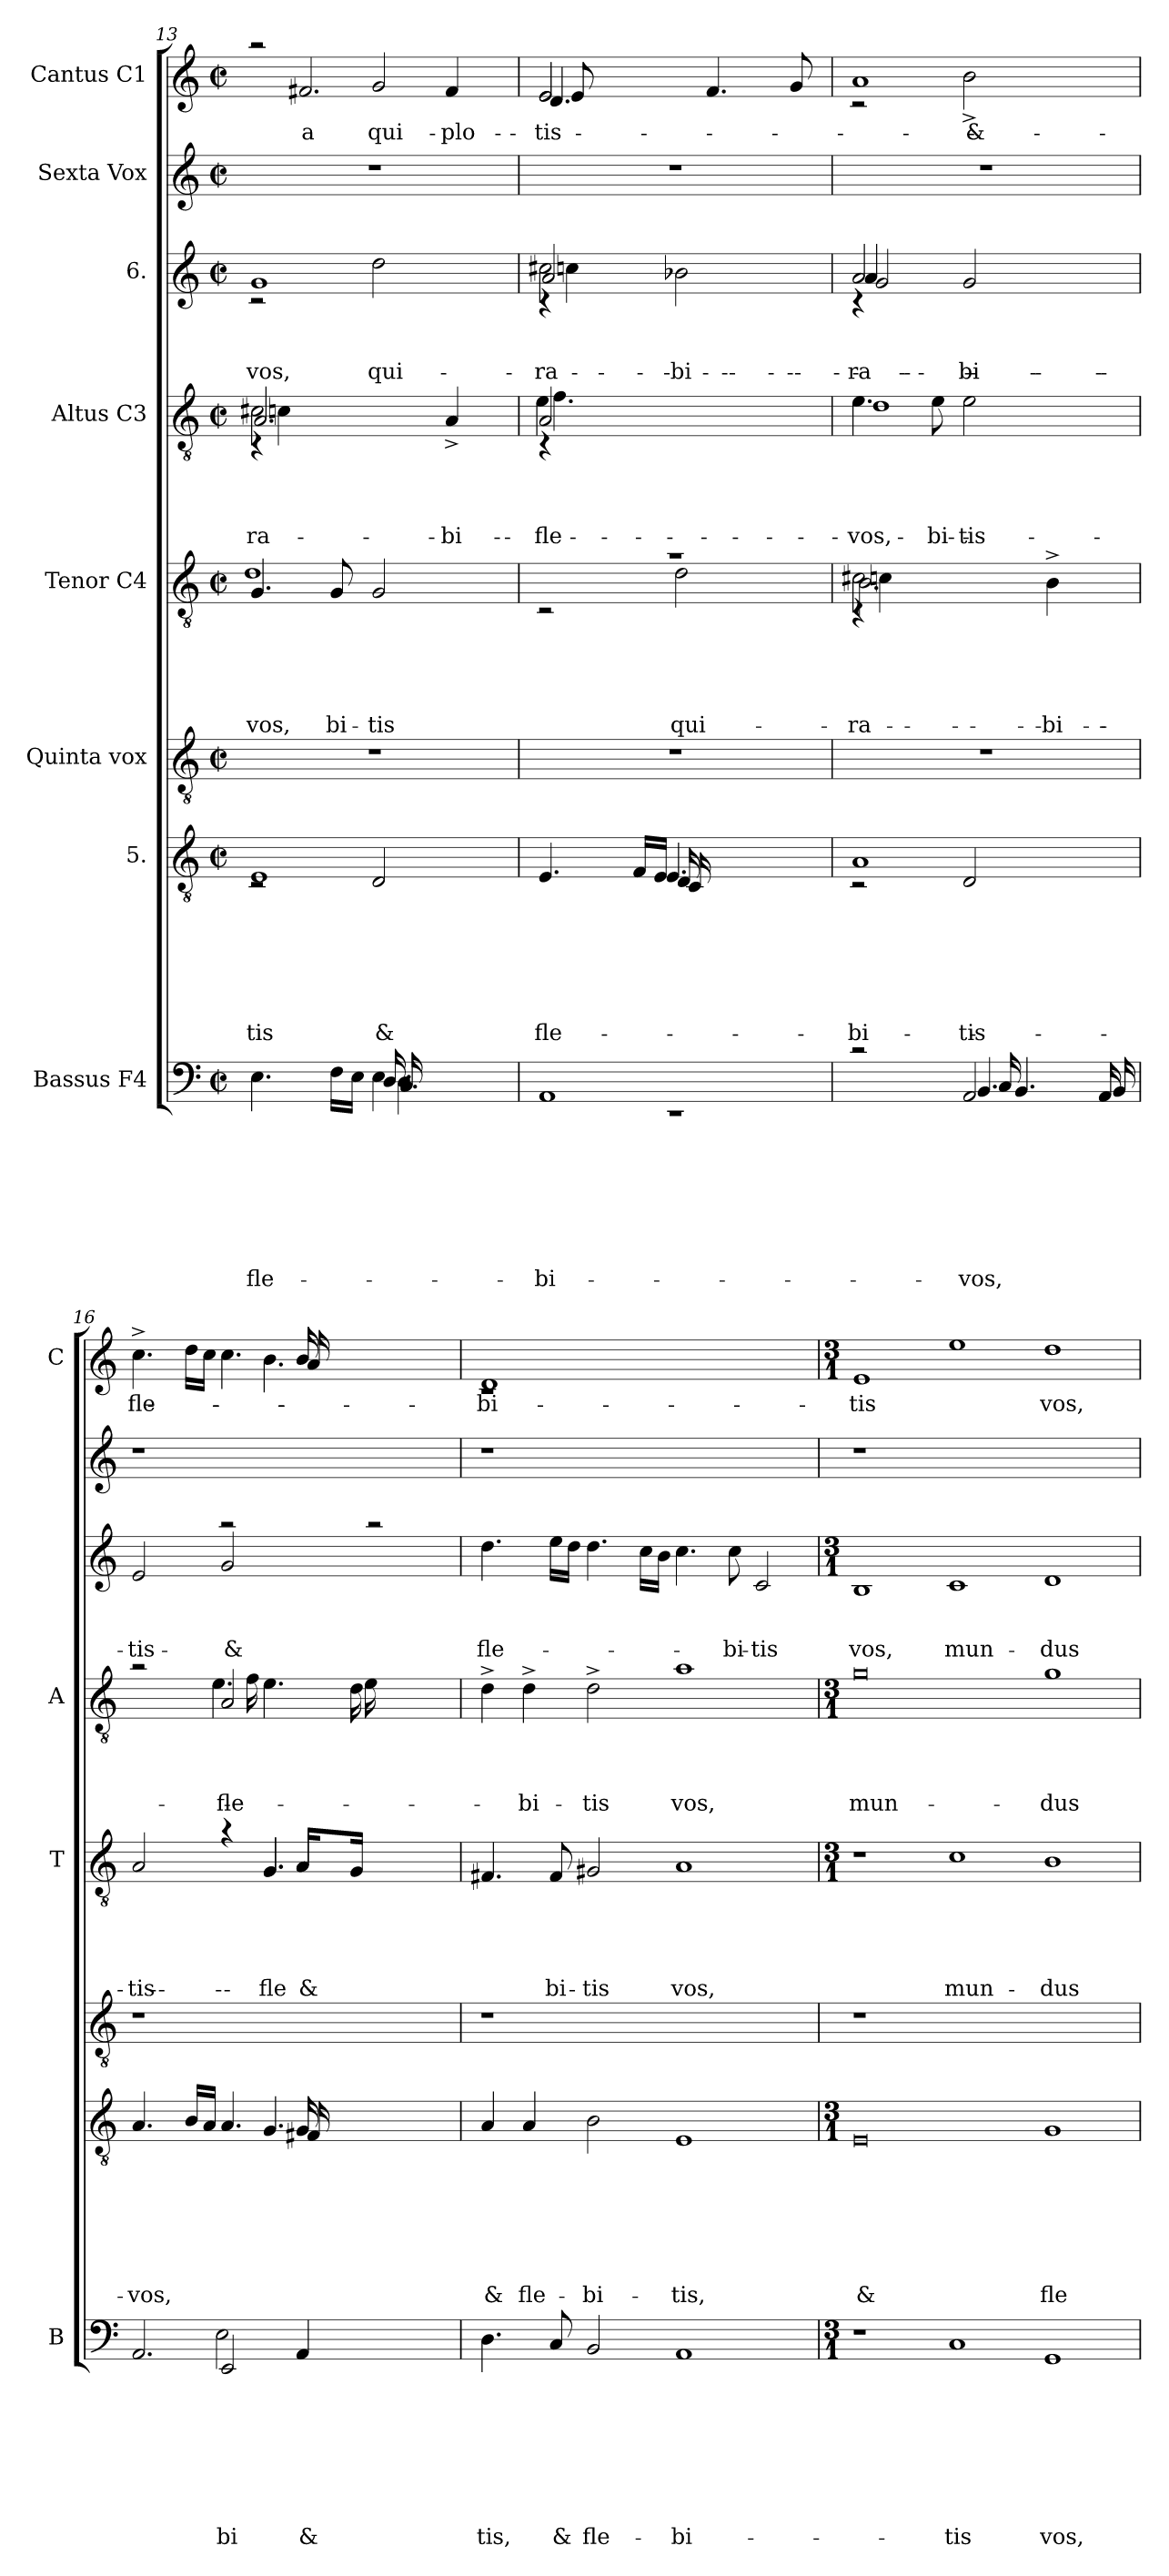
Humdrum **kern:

**kern	**text	**text	**text	**text	**text	**text	**text	**text	**kern	**text	**text	**text	**text	**text	**text	**text	**kern	**kern	**text	**text	**text	**text	**text	**kern	**text	**text	**text	**text	**kern	**text	**text	**text	**kern	**kern	**text
*part8	*part8	*part8	*part8	*part8	*part8	*part8	*part8	*part8	*part7	*part7	*part7	*part7	*part7	*part7	*part7	*part7	*part6	*part5	*part5	*part5	*part5	*part5	*part5	*part4	*part4	*part4	*part4	*part4	*part3	*part3	*part3	*part3	*part2	*part1	*part1
*staff8	*staff8	*staff8	*staff8	*staff8	*staff8	*staff8	*staff8	*staff8	*staff7	*staff7	*staff7	*staff7	*staff7	*staff7	*staff7	*staff7	*staff6	*staff5	*staff5	*staff5	*staff5	*staff5	*staff5	*staff4	*staff4	*staff4	*staff4	*staff4	*staff3	*staff3	*staff3	*staff3	*staff2	*staff1	*staff1
*I"Bassus F4	*	*	*	*	*	*	*	*	*I"5.	*	*	*	*	*	*	*	*I"Quinta vox	*I"Tenor C4	*	*	*	*	*	*I"Altus C3	*	*	*	*	*I"6.	*	*	*	*I"Sexta Vox	*I"Cantus C1	*
*I'B	*	*	*	*	*	*	*	*	*	*	*	*	*	*	*	*	*	*I'T	*	*	*	*	*	*I'A	*	*	*	*	*	*	*	*	*	*I'C	*
*clefF4	*	*	*	*	*	*	*	*	*clefGv2	*	*	*	*	*	*	*	*clefGv2	*clefGv2	*	*	*	*	*	*clefGv2	*	*	*	*	*clefG2	*	*	*	*clefG2	*clefG2	*
*k[]	*	*	*	*	*	*	*	*	*k[]	*	*	*	*	*	*	*	*k[]	*k[]	*	*	*	*	*	*k[]	*	*	*	*	*k[]	*	*	*	*k[]	*k[]	*
*C:	*	*	*	*	*	*	*	*	*C:	*	*	*	*	*	*	*	*C:	*C:	*	*	*	*	*	*C:	*	*	*	*	*C:	*	*	*	*C:	*C:	*
*M2/2	*	*	*	*	*	*	*	*	*M2/2	*	*	*	*	*	*	*	*M2/2	*M2/2	*	*	*	*	*	*M2/2	*	*	*	*	*M2/2	*	*	*	*M2/2	*M2/2	*
*met(c|)	*	*	*	*	*	*	*	*	*met(c|)	*	*	*	*	*	*	*	*met(c|)	*met(c|)	*	*	*	*	*	*met(c|)	*	*	*	*	*met(c|)	*	*	*	*met(c|)	*met(c|)	*
=13	=13	=13	=13	=13	=13	=13	=13	=13	=13	=13	=13	=13	=13	=13	=13	=13	=13	=13	=13	=13	=13	=13	=13	=13	=13	=13	=13	=13	=13	=13	=13	=13	=13	=13	=13
!	!	!	!	!	!	!	!	!LO:LY:b	!	!	!	!	!	!	!	!LO:LY:b	!	!	!	!	!	!	!LO:LY:b	!	!	!	!	!LO:LY:b	!	!	!	!	!	!	!
*^	*	*	*	*	*	*	*	*	*^	*	*	*	*	*	*	*	*	*^	*	*	*	*	*	*^	*	*	*	*	*	*	*	*	*	*	*
*	*^	*	*	*	*	*	*	*	*	*	*	*	*	*	*	*	*	*	*	*	*	*	*	*	*	*	*	*^	*	*	*	*	*	*	*	*	*	*	*
*	*	*^	*	*	*	*	*	*	*	*	*	*	*	*	*	*	*	*	*	*	*	*	*	*	*	*	*	*	*	*	*	*	*	*	*	*	*	*	*	*	*
!	!	!	!	!	!	!	!	!	!	!	!	!	!	!	!	!	!	!	!	!	!	!	!	!	!	!	!	!	!	!	!	!	!	!	!LO:LY:b	!	!	!	!	!	!	!
*	*	*	*	*	*	*	*	*	*	*	*	*	*	*	*	*	*	*	*	*	*	*	*	*	*	*	*	*	*	*	*^	*	*	*	*	*	*	*	*	*	*	*
!	!	!	!	!	!	!	!	!	!	!	!	!	!	!	!	!	!	!	!	!	!	!	!	!	!	!	!	!	!	!	!	!	!	!	!	!LO:LY:b	!	!	!	!LO:LY:b	!	!	!
*	*	*	*	*	*	*	*	*	*	*	*	*	*	*	*	*	*	*	*	*	*	*	*	*	*	*	*	*	*	*	*	*	*	*	*	*	*^	*	*	*	*	*^	*
*	*	*	*	*	*	*	*	*	*	*	*	*	*	*	*	*	*	*	*	*	*	*	*	*	*	*	*	*	*	*	*	*	*	*	*	*	*	*	*	*	*	*	*	*^	*
4.E\	2ryy	2ryy	2ryy	.	.	.	.	.	.	.	fle-	1E	2rC	.	.	.	.	.	.	-tis	1r	4.G/	1d	.	.	.	.	vos,	2c#X\	4rC	4cn\	2.A/	.	.	.	-ra-	1g	2rc	.	.	vos,	1r	2raa	4ryy	2.ryy	.
!	!	!	!	!	!	!	!	!	!	!	!	!	!	!	!	!	!	!	!	!	!	!	!	!	!	!	!	!	!	!	!	!	!	!	!	!	!	!	!	!	!	!	!	!	!	!LO:LY:b
.	.	.	.	.	.	.	.	.	.	.	.	.	.	.	.	.	.	.	.	.	.	.	.	.	.	.	.	.	.	2.ryy	2.ryy	.	.	.	.	.	.	.	.	.	.	.	.	2.f#X/	.	-a
!	!	!	!	!	!	!	!	!	!	!	!	!	!	!	!	!	!	!	!	!	!	!	!	!	!	!	!	!LO:LY:b	!	!	!	!	!	!	!	!	!	!	!	!	!	!	!	!	!	!
16F\LL	.	.	.	.	.	.	.	.	.	.	.	.	.	.	.	.	.	.	.	.	.	8G/	.	.	.	.	.	-bi-	.	.	.	.	.	.	.	.	.	.	.	.	.	.	.	.	.	.
16E\JJ	.	.	.	.	.	.	.	.	.	.	.	.	.	.	.	.	.	.	.	.	.	.	.	.	.	.	.	.	.	.	.	.	.	.	.	.	.	.	.	.	.	.	.	.	.	.
!	!	!	!	!	!	!	!	!	!	!	!	!	!	!	!	!	!	!	!	!LO:LY:b	!	!	!	!	!	!	!	!LO:LY:b	!	!	!	!	!	!	!	!	!	!	!	!	!LO:LY:b	!	!	!	!	!LO:LY:b
4.E\	16D/	16C/	4.D\	.	.	.	.	.	.	.	.	.	2D/	.	.	.	.	.	.	&	.	2G/	.	.	.	.	.	-tis	2ryy	.	.	.	.	.	.	.	.	2dd\	.	.	qui-	.	2g/	.	.	qui-
.	8ryy	8ryy	.	.	.	.	.	.	.	.	.	.	.	.	.	.	.	.	.	.	.	.	.	.	.	.	.	.	.	.	.	.	.	.	.	.	.	.	.	.	.	.	.	.	.	.
.	4ryy	4ryy	.	.	.	.	.	.	.	.	.	.	.	.	.	.	.	.	.	.	.	.	.	.	.	.	.	.	.	.	.	.	.	.	.	.	.	.	.	.	.	.	.	.	.	.
!	!	!	!	!	!	!	!	!	!	!	!	!	!	!	!	!	!	!	!	!	!	!	!	!	!	!	!	!	!	!	!	!	!	!	!	!LO:LY:b	!	!	!	!	!	!	!	!	!	!LO:LY:b
.	.	.	.	.	.	.	.	.	.	.	.	.	.	.	.	.	.	.	.	.	.	.	.	.	.	.	.	.	.	.	.	4A^</	.	.	.	-bi-	.	.	.	.	.	.	.	.	4f#/	plo-
8ryy	.	.	8ryy	.	.	.	.	.	.	.	.	.	.	.	.	.	.	.	.	.	.	.	.	.	.	.	.	.	.	.	.	.	.	.	.	.	.	.	.	.	.	.	.	.	.	.
.	16ryy	16ryy	.	.	.	.	.	.	.	.	.	.	.	.	.	.	.	.	.	.	.	.	.	.	.	.	.	.	.	.	.	.	.	.	.	.	.	.	.	.	.	.	.	.	.	.
*	*	*v	*v	*	*	*	*	*	*	*	*	*	*	*	*	*	*	*	*	*	*	*	*	*	*	*	*	*	*	*	*	*	*	*	*	*	*v	*v	*	*	*	*	*v	*v	*v	*
*	*	*	*	*	*	*	*	*	*	*	*v	*v	*	*	*	*	*	*	*	*	*	*	*	*	*	*	*	*	*	*	*	*	*	*	*	*	*	*	*	*	*	*
=14	=14	=14	=14	=14	=14	=14	=14	=14	=14	=14	=14	=14	=14	=14	=14	=14	=14	=14	=14	=14	=14	=14	=14	=14	=14	=14	=14	=14	=14	=14	=14	=14	=14	=14	=14	=14	=14	=14	=14	=14	=14
!	!	!	!	!	!	!	!	!	!	!LO:LY:b	!	!	!	!	!	!	!	!LO:LY:b	!	!	!	!	!	!	!	!	!	!	!	!	!	!	!	!LO:LY:b	!	!	!	!	!	!	!
*	*	*	*	*	*	*	*	*	*	*	*^	*	*	*	*	*	*	*	*	*	*	*	*	*	*	*	*	*	*	*	*	*	*	*	*	*	*	*	*	*	*
*	*	*	*	*	*	*	*	*	*	*	*	*^	*	*	*	*	*	*	*	*	*	*	*	*	*	*	*	*	*	*	*	*	*	*	*	*	*	*	*	*	*	*
*	*	*	*	*	*	*	*	*	*	*	*	*	*^	*	*	*	*	*	*	*	*	*	*	*	*	*	*	*	*	*	*	*	*	*	*	*	*	*	*	*	*	*	*
!	!	!	!	!	!	!	!	!	!	!	!	!	!	!	!	!	!	!	!	!	!	!	!	!	!	!	!	!	!	!	!	!	!	!	!	!	!LO:LY:b	!	!	!	!	!	!	!
!	!	!	!	!	!	!	!	!	!	!	!	!	!	!	!	!	!	!	!	!	!	!	!	!	!	!	!	!	!	!	!	!	!	!	!	!	!LO:LY:b	!	!	!	!LO:LY:b	!	!	!
*	*	*	*	*	*	*	*	*	*	*	*	*	*	*	*	*	*	*	*	*	*	*	*	*	*	*	*	*	*	*	*	*	*	*	*	*	*	*^	*	*	*	*	*	*
*	*	*	*	*	*	*	*	*	*	*	*	*	*	*	*	*	*	*	*	*	*	*	*	*	*	*	*	*	*	*	*	*	*	*	*	*	*	*	*^	*	*	*	*	*	*
!	!	!	!	!	!	!	!	!	!	!	!	!	!	!	!	!	!	!	!	!	!	!	!	!	!	!	!	!	!	!	!	!	!	!	!	!	!	!	!	!	!	!	!LO:LY:b	!	!	!
*	*	*	*	*	*	*	*	*	*	*	*	*	*	*	*	*	*	*	*	*	*	*	*	*	*	*	*	*	*	*	*	*	*	*	*	*	*	*	*	*^	*	*	*	*	*	*
!	!	!	!	!	!	!	!	!	!	!	!	!	!	!	!	!	!	!	!	!	!	!	!	!	!	!	!	!	!	!	!	!	!	!	!	!	!	!	!	!	!	!	!	!LO:LY:b	!	!	!LO:LY:b
*	*	*	*	*	*	*	*	*	*	*	*	*	*	*	*	*	*	*	*	*	*	*	*	*	*	*	*	*	*	*	*	*	*	*	*	*	*	*	*	*	*	*	*	*	*	*^	*
!	!	!	!	!	!	!	!	!	!	!	!	!	!	!	!	!	!	!	!	!	!	!	!	!	!	!	!	!	!	!	!	!	!	!	!	!	!	!	!	!	!	!	!	!	!	!	!	!LO:LY:b
*	*	*	*	*	*	*	*	*	*	*	*	*	*	*	*	*	*	*	*	*	*	*	*	*	*	*	*	*	*	*	*	*	*	*	*	*	*	*	*	*	*	*	*	*	*	*	*^	*
!	!	!	!	!	!	!	!	!	!	!	!	!	!	!	!	!	!	!	!	!	!	!	!	!	!	!	!	!	!	!	!	!	!	!	!	!	!	!	!	!	!	!	!	!	!	!	!	!	!LO:LY:b
*	*v	*v	*	*	*	*	*	*	*	*	*	*	*	*	*	*	*	*	*	*	*	*	*	*	*	*	*	*	*	*	*	*	*	*	*	*	*	*	*	*	*	*	*	*	*	*	*	*^	*
1AA	1rEE	.	.	.	.	.	.	.	-bi-	4.E/	4..ryy	4..ryy	4..ryy	.	.	.	.	.	.	fle-	1r	1ra	2rC	.	.	.	.	.	2A/	4rC	4e\	4.f\	.	.	.	fle-	2cc#X\	4rc	4ccn\	2a/	.	.	-ra-	1r	2e/	2e/	4.d/	8e/	-tis
.	.	.	.	.	.	.	.	.	.	.	.	.	.	.	.	.	.	.	.	.	.	.	.	.	.	.	.	.	.	.	.	.	.	.	.	.	.	.	.	.	.	.	.	.	.	.	.	2ryy	.
.	.	.	.	.	.	.	.	.	.	.	.	.	.	.	.	.	.	.	.	.	.	.	.	.	.	.	.	.	.	2ryy	2ryy	.	.	.	.	.	.	2.ryy	2.ryy	.	.	.	.	.	.	.	.	.	.
.	.	.	.	.	.	.	.	.	.	16F/LL	.	.	.	.	.	.	.	.	.	.	.	.	.	.	.	.	.	.	.	.	.	2ryy	.	.	.	.	.	.	.	.	.	.	.	.	.	.	2ryy	.	.
.	.	.	.	.	.	.	.	.	.	16E/JJ	4.E/	16D/	16C/	.	.	.	.	.	.	.	.	.	.	.	.	.	.	.	.	.	.	.	.	.	.	.	.	.	.	.	.	.	.	.	.	.	.	.	.
!	!	!	!	!	!	!	!	!	!	!	!	!	!	!	!	!	!	!	!	!	!	!	!	!	!	!	!	!LO:LY:b	!	!	!	!	!	!	!	!	!	!	!	!	!	!	!LO:LY:b	!	!	!	!	!	!
.	.	.	.	.	.	.	.	.	.	8.ryy	.	8.ryy	8.ryy	.	.	.	.	.	.	.	.	.	2d\	.	.	.	.	qui-	2ryy	.	.	.	.	.	.	.	2ryy	.	.	2b-X\	.	.	-bi-	.	4.ryy	2ryy	.	.	.
.	.	.	.	.	.	.	.	.	.	.	.	.	.	.	.	.	.	.	.	.	.	.	.	.	.	.	.	.	.	.	.	.	.	.	.	.	.	.	.	.	.	.	.	.	.	.	.	4.f/	.
.	.	.	.	.	.	.	.	.	.	4ryy	.	4ryy	4ryy	.	.	.	.	.	.	.	.	.	.	.	.	.	.	.	.	.	.	.	.	.	.	.	.	.	.	.	.	.	.	.	.	.	.	.	.
.	.	.	.	.	.	.	.	.	.	.	.	.	.	.	.	.	.	.	.	.	.	.	.	.	.	.	.	.	.	4ryy	4ryy	.	.	.	.	.	.	.	.	.	.	.	.	.	.	.	.	.	.
.	.	.	.	.	.	.	.	.	.	.	8.ryy	.	.	.	.	.	.	.	.	.	.	.	.	.	.	.	.	.	.	.	.	.	.	.	.	.	.	.	.	.	.	.	.	.	.	.	.	.	.
.	.	.	.	.	.	.	.	.	.	.	.	.	.	.	.	.	.	.	.	.	.	.	.	.	.	.	.	.	.	.	.	8ryy	.	.	.	.	.	.	.	.	.	.	.	.	8g/	.	8ryy	.	.
.	.	.	.	.	.	.	.	.	.	16ryy	.	16ryy	16ryy	.	.	.	.	.	.	.	.	.	.	.	.	.	.	.	.	.	.	.	.	.	.	.	.	.	.	.	.	.	.	.	.	.	.	.	.
*	*	*	*	*	*	*	*	*	*	*	*	*	*	*	*	*	*	*	*	*	*	*v	*v	*	*	*	*	*	*	*	*	*	*	*	*	*	*	*	*	*	*	*	*	*	*v	*v	*v	*v	*
*	*	*	*	*	*	*	*	*	*	*	*	*	*	*	*	*	*	*	*	*	*	*	*	*	*	*	*	*v	*v	*v	*v	*	*	*	*	*	*	*	*	*	*	*	*	*	*
!!LO:PB:g=z
=15	=15	=15	=15	=15	=15	=15	=15	=15	=15	=15	=15	=15	=15	=15	=15	=15	=15	=15	=15	=15	=15	=15	=15	=15	=15	=15	=15	=15	=15	=15	=15	=15	=15	=15	=15	=15	=15	=15	=15	=15	=15	=15
*^	*^	*	*	*	*	*	*	*	*	*	*	*	*	*	*	*	*	*	*	*	*	*	*	*	*	*	*	*	*	*	*	*	*	*	*	*	*	*	*	*	*	*
!	!	!	!	!	!	!	!	!	!	!	!	!	!	!	!	!	!	!	!	!	!	!LO:LY:b	!	!	!	!	!	!	!LO:LY:b	!	!	!	!	!	!	!	!	!	!	!	!	!	!	!
*	*	*	*	*	*	*	*	*	*	*	*	*	*	*	*	*	*	*	*	*	*	*	*	*^	*	*	*	*	*	*	*	*	*	*	*	*	*	*	*	*	*	*	*	*
*	*	*	*	*	*	*	*	*	*	*	*	*	*	*	*	*	*	*	*	*	*	*	*	*	*^	*	*	*	*	*	*	*	*	*	*	*	*	*	*	*	*	*	*	*	*
!	!	!	!	!	!	!	!	!	!	!	!	!	!	!	!	!	!	!	!	!	!	!	!	!	!	!	!	!	!	!	!LO:LY:b	!	!	!	!	!	!	!	!	!	!	!	!	!	!	!
*	*	*	*	*	*	*	*	*	*	*	*	*	*	*	*	*	*	*	*	*	*	*	*	*	*	*^	*	*	*	*	*	*	*	*	*	*	*	*	*	*	*	*	*	*	*	*
!	!	!	!	!	!	!	!	!	!	!	!	!	!	!	!	!	!	!	!	!	!	!	!	!	!	!	!	!	!	!	!	!LO:LY:b:rj	!	!	!	!	!LO:LY:b	!	!	!	!	!	!	!LO:LY:b	!	!	!
*	*	*	*	*	*	*	*	*	*	*	*	*	*	*	*	*	*	*	*	*	*	*	*	*	*	*	*	*	*	*	*	*	*^	*	*	*	*	*	*	*	*	*	*	*	*	*	*
!	!	!	!	!	!	!	!	!	!	!	!	!	!	!	!	!	!	!	!	!	!	!	!	!	!	!	!	!	!	!	!	!	!	!	!	!	!	!	!	!	!	!	!	!	!LO:LY:b	!	!	!
!	!	!	!	!	!	!	!	!	!	!	!	!	!	!	!	!	!	!	!	!	!	!	!	!	!	!	!	!	!	!	!	!	!	!	!	!	!	!	!	!	!	!	!	!	!LO:LY:b:rj	!	!	!
*	*	*	*	*	*	*	*	*	*	*	*	*	*v	*v	*v	*	*	*	*	*	*	*	*	*	*	*	*	*	*	*	*	*	*	*	*	*	*	*	*	*	*	*	*	*	*	*	*^	*
2rc	2ryy	2ryy	2ryy	.	.	.	.	.	.	.	.	1A	2rC	.	.	.	.	.	.	-bi-	1r	2c#X\	4rC	4cn\	2.B\	.	.	.	.	-ra-	4.e\	1d	.	.	.	vos,	2a/	4rc	4a/	2g/	.	.	-ra-	1r	1a	2rc	.
.	.	.	.	.	.	.	.	.	.	.	.	.	.	.	.	.	.	.	.	.	.	.	2.ryy	2.ryy	.	.	.	.	.	.	.	.	.	.	.	.	.	2.ryy	2.ryy	.	.	.	.	.	.	.	.
!	!	!	!	!	!	!	!	!	!	!	!	!	!	!	!	!	!	!	!	!	!	!	!	!	!	!	!	!	!	!	!	!	!	!	!	!LO:LY:b	!	!	!	!	!	!	!	!	!	!	!
.	.	.	.	.	.	.	.	.	.	.	.	.	.	.	.	.	.	.	.	.	.	.	.	.	.	.	.	.	.	.	8e\	.	.	.	.	-bi-	.	.	.	.	.	.	.	.	.	.	.
!	!	!	!	!	!	!	!	!	!	!	!LO:LY:b	!	!	!	!	!	!	!	!	!	!	!	!	!	!	!	!	!	!	!	!	!	!	!	!	!	!	!	!	!	!	!	!	!	!	!	!
!	!	!	!	!	!	!	!	!	!	!	!LO:LY:b	!	!	!	!	!	!	!	!	!LO:LY:b	!	!	!	!	!	!	!	!	!	!	!	!	!	!	!	!LO:LY:b:rj	!	!	!	!	!	!	!LO:LY:b	!	!	!	!LO:LY:b
2AA/	4.BB/	16C/	8ryy	.	.	.	.	.	.	.	vos,	.	2D/	.	.	.	.	.	.	-tis	.	2ryy	.	.	.	.	.	.	.	.	2e\	.	.	.	.	-tis	2ryy	.	.	2g/	.	.	-bi-	.	.	2b^<\	&
.	.	4.ryy	.	.	.	.	.	.	.	.	.	.	.	.	.	.	.	.	.	.	.	.	.	.	.	.	.	.	.	.	.	.	.	.	.	.	.	.	.	.	.	.	.	.	.	.	.
.	.	.	4.BB/	.	.	.	.	.	.	.	.	.	.	.	.	.	.	.	.	.	.	.	.	.	.	.	.	.	.	.	.	.	.	.	.	.	.	.	.	.	.	.	.	.	.	.	.
!	!	!	!	!	!	!	!	!	!	!	!	!	!	!	!	!	!	!	!	!	!	!	!	!	!	!	!	!	!	!LO:LY:b	!	!	!	!	!	!	!	!	!	!	!	!	!	!	!	!	!
.	.	.	.	.	.	.	.	.	.	.	.	.	.	.	.	.	.	.	.	.	.	.	.	.	4B^>\	.	.	.	.	-bi-	.	.	.	.	.	.	.	.	.	.	.	.	.	.	.	.	.
.	16ryy	.	.	.	.	.	.	.	.	.	.	.	.	.	.	.	.	.	.	.	.	.	.	.	.	.	.	.	.	.	.	.	.	.	.	.	.	.	.	.	.	.	.	.	.	.	.
.	16AA/	16BB/	.	.	.	.	.	.	.	.	.	.	.	.	.	.	.	.	.	.	.	.	.	.	.	.	.	.	.	.	.	.	.	.	.	.	.	.	.	.	.	.	.	.	.	.	.
*	*	*v	*v	*	*	*	*	*	*	*	*	*	*	*	*	*	*	*	*	*	*	*	*	*	*	*	*	*	*	*	*v	*v	*	*	*	*	*v	*v	*v	*v	*	*	*	*	*v	*v	*
*	*	*	*	*	*	*	*	*	*	*	*v	*v	*	*	*	*	*	*	*	*	*	*	*	*	*	*	*	*	*	*	*	*	*	*	*	*	*	*	*	*	*
=16	=16	=16	=16	=16	=16	=16	=16	=16	=16	=16	=16	=16	=16	=16	=16	=16	=16	=16	=16	=16	=16	=16	=16	=16	=16	=16	=16	=16	=16	=16	=16	=16	=16	=16	=16	=16	=16	=16	=16	=16
!	!	!	!	!	!	!	!	!	!	!	!	!	!	!	!	!	!	!LO:LY:b	!	!	!	!	!	!	!	!	!	!LO:LY:b	!	!	!	!	!	!	!	!	!LO:LY:b	!	!	!LO:LY:b
*	*	*	*	*	*	*	*	*	*	*	*^	*	*	*	*	*	*	*	*	*	*	*	*	*	*	*	*	*	*^	*	*	*	*	*^	*	*	*	*	*^	*
*	*	*	*	*	*	*	*	*	*	*	*	*^	*	*	*	*	*	*	*	*	*	*	*	*	*	*	*	*	*	*	*^	*	*	*	*	*	*	*	*	*	*	*	*^	*
*	*	*	*	*	*	*	*	*	*	*	*	*	*^	*	*	*	*	*	*	*	*	*	*	*	*	*	*	*	*	*	*	*	*^	*	*	*	*	*	*	*	*	*	*	*	*	*^	*
2.AA/	2ryy	2ryy	.	.	.	.	.	.	.	.	4.A/	2.ryy	2.ryy	2ryy	.	.	.	.	.	.	vos,	1r	2A/	2ryy	2.ryy	2ryy	.	.	.	.	-tis	2ra	2ryy	2ryy	2ryy	.	.	.	.	2e/	2ryy	.	.	-tis	1r	4.cc^<\	2.ryy	2.ryy	2ryy	fle-
.	.	.	.	.	.	.	.	.	.	.	16B/LL	.	.	.	.	.	.	.	.	.	.	.	.	.	.	.	.	.	.	.	.	.	.	.	.	.	.	.	.	.	.	.	.	.	.	16dd\LL	.	.	.	.
.	.	.	.	.	.	.	.	.	.	.	16A/JJ	.	.	.	.	.	.	.	.	.	.	.	.	.	.	.	.	.	.	.	.	.	.	.	.	.	.	.	.	.	.	.	.	.	.	16cc\JJ	.	.	.	.
!	!	!	!	!	!	!	!	!	!	!LO:LY:b	!	!	!	!	!	!	!	!	!	!	!	!	!	!	!	!	!	!	!	!	!	!	!	!	!	!	!	!	!	!	!	!	!	!	!	!	!	!	!	!
!	!	!	!	!	!	!	!	!	!	!LO:LY:b	!	!	!	!	!	!	!	!	!	!	!	!	!	!	!	!	!	!	!	!	!	!	!	!	!	!	!	!	!LO:LY:b	!	!	!	!	!	!	!	!	!	!	!
!	!	!	!	!	!	!	!	!	!	!	!	!	!	!	!	!	!	!	!	!	!	!	!	!	!	!	!	!	!	!	!	!	!	!	!	!	!	!	!LO:LY:b	!	!	!	!	!LO:LY:b	!	!	!	!	!	!
.	2EE/	2E\	.	.	.	.	.	.	.	-bi-	4.A/	.	.	8ryy	.	.	.	.	.	.	.	.	4ra	8ryy	.	8ryy	.	.	.	.	.	2A/	4.e\	16f\	8ryy	.	.	.	fle-	2raa	2g/	.	.	&	.	4.cc\	.	.	8ryy	.
.	.	.	.	.	.	.	.	.	.	.	.	.	.	.	.	.	.	.	.	.	.	.	.	.	.	.	.	.	.	.	.	.	.	4.ryy	.	.	.	.	.	.	.	.	.	.	.	.	.	.	.	.
!	!	!	!	!	!	!	!	!	!	!	!	!	!	!	!	!	!	!	!	!	!	!	!	!	!	!	!	!	!	!	!LO:LY:b	!	!	!	!	!	!	!	!	!	!	!	!	!	!	!	!	!	!	!
.	.	.	.	.	.	.	.	.	.	.	.	.	.	4.G/	.	.	.	.	.	.	.	.	.	4.G/	.	4.G/	.	.	.	.	fle-	.	.	.	4.e\	.	.	.	.	.	.	.	.	.	.	.	.	.	4.b\	.
!	!	!	!	!	!	!	!	!	!	!LO:LY:b	!	!	!	!	!	!	!	!	!	!	!	!	!	!	!	!	!	!	!	!	!LO:LY:b	!	!	!	!	!	!	!	!	!	!	!	!	!	!	!	!	!	!	!
4AA/	.	.	.	.	.	.	.	.	.	&	.	16G/	16F#X/	.	.	.	.	.	.	.	.	.	4A/	.	16A/LL	.	.	.	.	.	&	.	.	.	.	.	.	.	.	.	.	.	.	.	.	.	16b/	16a/	.	.
.	.	.	.	.	.	.	.	.	.	.	.	2ryy	2ryy	.	.	.	.	.	.	.	.	.	.	.	8ryy	.	.	.	.	.	.	.	.	.	.	.	.	.	.	.	.	.	.	.	.	.	2ryy	2ryy	.	.
.	.	.	.	.	.	.	.	.	.	.	2ryy	.	.	.	.	.	.	.	.	.	.	.	.	.	.	.	.	.	.	.	.	.	16ryy	.	.	.	.	.	.	.	.	.	.	.	.	2ryy	.	.	.	.
.	.	.	.	.	.	.	.	.	.	.	.	.	.	.	.	.	.	.	.	.	.	.	.	.	16G/JJ	.	.	.	.	.	.	.	16d\	16e\	.	.	.	.	.	.	.	.	.	.	.	.	.	.	.	.
2ryy	2ryy	2ryy	.	.	.	.	.	.	.	.	.	.	.	2ryy	.	.	.	.	.	.	.	2ryy	2ryy	2ryy	2ryy	2ryy	.	.	.	.	.	2ryy	2ryy	2ryy	2ryy	.	.	.	.	2raa	2ryy	.	.	.	2ryy	.	.	.	2ryy	.
.	.	.	.	.	.	.	.	.	.	.	.	8.ryy	8.ryy	.	.	.	.	.	.	.	.	.	.	.	.	.	.	.	.	.	.	.	.	.	.	.	.	.	.	.	.	.	.	.	.	.	8.ryy	8.ryy	.	.
.	.	.	.	.	.	.	.	.	.	.	8ryy	.	.	.	.	.	.	.	.	.	.	.	.	.	.	.	.	.	.	.	.	.	.	.	.	.	.	.	.	.	.	.	.	.	.	8ryy	.	.	.	.
*v	*v	*v	*	*	*	*	*	*	*	*	*	*	*	*	*	*	*	*	*	*	*	*	*v	*v	*v	*v	*	*	*	*	*	*v	*v	*v	*v	*	*	*	*	*v	*v	*	*	*	*	*	*v	*v	*v	*
*	*	*	*	*	*	*	*	*	*v	*v	*v	*v	*	*	*	*	*	*	*	*	*	*	*	*	*	*	*	*	*	*	*	*	*	*	*	*	*	*	*
=17	=17	=17	=17	=17	=17	=17	=17	=17	=17	=17	=17	=17	=17	=17	=17	=17	=17	=17	=17	=17	=17	=17	=17	=17	=17	=17	=17	=17	=17	=17	=17	=17	=17	=17	=17	=17
!	!	!	!	!	!	!	!	!LO:LY:b	!	!	!	!	!	!	!	!LO:LY:b	!	!	!	!	!	!	!	!	!	!	!	!	!	!	!	!LO:LY:b	!	!	!LO:N:vis=1	!LO:LY:b
4.D\	.	.	.	.	.	.	.	-tis,	4A/	.	.	.	.	.	.	&	1r	4.F#X/	.	.	.	.	.	4d^>\	.	.	.	.	4.dd\	.	.	fle-	1r	1d	0rc	-bi-
!	!	!	!	!	!	!	!	!	!	!	!	!	!	!	!	!LO:LY:b:rj	!	!	!	!	!	!	!	!	!	!	!	!LO:LY:b	!	!	!	!	!	!	!	!
.	.	.	.	.	.	.	.	.	4A/	.	.	.	.	.	.	fle-	.	.	.	.	.	.	.	4d^>\	.	.	.	-bi-	.	.	.	.	.	.	.	.
!	!	!	!	!	!	!	!	!LO:LY:b	!	!	!	!	!	!	!	!	!	!	!	!	!	!	!LO:LY:b	!	!	!	!	!	!	!	!	!	!	!	!	!
8C/	.	.	.	.	.	.	.	&	.	.	.	.	.	.	.	.	.	8F#/	.	.	.	.	-bi-	.	.	.	.	.	16ee\LL	.	.	.	.	.	.	.
.	.	.	.	.	.	.	.	.	.	.	.	.	.	.	.	.	.	.	.	.	.	.	.	.	.	.	.	.	16dd\JJ	.	.	.	.	.	.	.
!	!	!	!	!	!	!	!	!LO:LY:b	!	!	!	!	!	!	!	!LO:LY:b	!	!	!	!	!	!	!LO:LY:b	!	!	!	!	!LO:LY:b	!	!	!	!	!	!	!	!
2BB/	.	.	.	.	.	.	.	fle-	2B\	.	.	.	.	.	.	-bi-	.	2G#X/	.	.	.	.	-tis	2d^>\	.	.	.	-tis	4.dd\	.	.	.	.	.	.	.
.	.	.	.	.	.	.	.	.	.	.	.	.	.	.	.	.	.	.	.	.	.	.	.	.	.	.	.	.	16cc\LL	.	.	.	.	.	.	.
.	.	.	.	.	.	.	.	.	.	.	.	.	.	.	.	.	.	.	.	.	.	.	.	.	.	.	.	.	16b\JJ	.	.	.	.	.	.	.
!	!	!	!	!	!	!	!	!LO:LY:b	!	!	!	!	!	!	!	!LO:LY:b	!	!	!	!	!	!	!LO:LY:b	!	!	!	!	!LO:LY:b	!	!	!	!	!	!	!	!
1AA	.	.	.	.	.	.	.	-bi-	1E	.	.	.	.	.	.	-tis,	1ryy	1A	.	.	.	.	vos,	1a	.	.	.	vos,	4.cc\	.	.	.	1ryy	1ryy	.	.
!	!	!	!	!	!	!	!	!	!	!	!	!	!	!	!	!	!	!	!	!	!	!	!	!	!	!	!	!	!	!	!	!LO:LY:b	!	!	!	!
.	.	.	.	.	.	.	.	.	.	.	.	.	.	.	.	.	.	.	.	.	.	.	.	.	.	.	.	.	8cc\	.	.	-bi-	.	.	.	.
!	!	!	!	!	!	!	!	!	!	!	!	!	!	!	!	!	!	!	!	!	!	!	!	!	!	!	!	!	!	!	!	!LO:LY:b:rj	!	!	!	!
.	.	.	.	.	.	.	.	.	.	.	.	.	.	.	.	.	.	.	.	.	.	.	.	.	.	.	.	.	2c/	.	.	-tis	.	.	.	.
*	*	*	*	*	*	*	*	*	*	*	*	*	*	*	*	*	*	*	*	*	*	*	*	*	*	*	*	*	*	*	*	*	*	*v	*v	*
=18	=18	=18	=18	=18	=18	=18	=18	=18	=18	=18	=18	=18	=18	=18	=18	=18	=18	=18	=18	=18	=18	=18	=18	=18	=18	=18	=18	=18	=18	=18	=18	=18	=18	=18	=18
*M3/1	*	*	*	*	*	*	*	*	*M3/1	*	*	*	*	*	*	*	*	*M3/1	*	*	*	*	*	*M3/1	*	*	*	*	*M3/1	*	*	*	*	*M3/1	*
!	!	!	!	!	!	!	!	!	!	!	!	!	!	!	!	!LO:LY:b	!	!	!	!	!	!	!	!	!	!	!	!LO:LY:b	!	!	!	!LO:LY:b	!	!	!LO:LY:b
1r	.	.	.	.	.	.	.	.	0E	.	.	.	.	.	.	&	1r	1r	.	.	.	.	.	0g	.	.	.	mun-	1B	.	.	vos,	1r	1e	-tis
!	!	!	!	!	!	!	!	!LO:LY:b	!	!	!	!	!	!	!	!	!	!	!	!	!	!	!LO:LY:b	!	!	!	!	!	!	!	!	!LO:LY:b	!	!	!
1C	.	.	.	.	.	.	.	-tis	.	.	.	.	.	.	.	.	0ryy	1c	.	.	.	.	mun-	.	.	.	.	.	1c	.	.	mun-	0ryy	1ee	.
!	!	!	!	!	!	!	!	!LO:LY:b	!	!	!	!	!	!	!	!LO:LY:b	!	!	!	!	!	!	!LO:LY:b	!	!	!	!	!LO:LY:b	!	!	!	!LO:LY:b	!	!	!LO:LY:b
1GG	.	.	.	.	.	.	.	vos,	1G	.	.	.	.	.	.	fle-	.	1B	.	.	.	.	-dus	1g	.	.	.	-dus	1d	.	.	-dus	.	1dd	vos,
=	=	=	=	=	=	=	=	=	=	=	=	=	=	=	=	=	=	=	=	=	=	=	=	=	=	=	=	=	=	=	=	=	=	=	=
*-	*-	*-	*-	*-	*-	*-	*-	*-	*-	*-	*-	*-	*-	*-	*-	*-	*-	*-	*-	*-	*-	*-	*-	*-	*-	*-	*-	*-	*-	*-	*-	*-	*-	*-	*-
